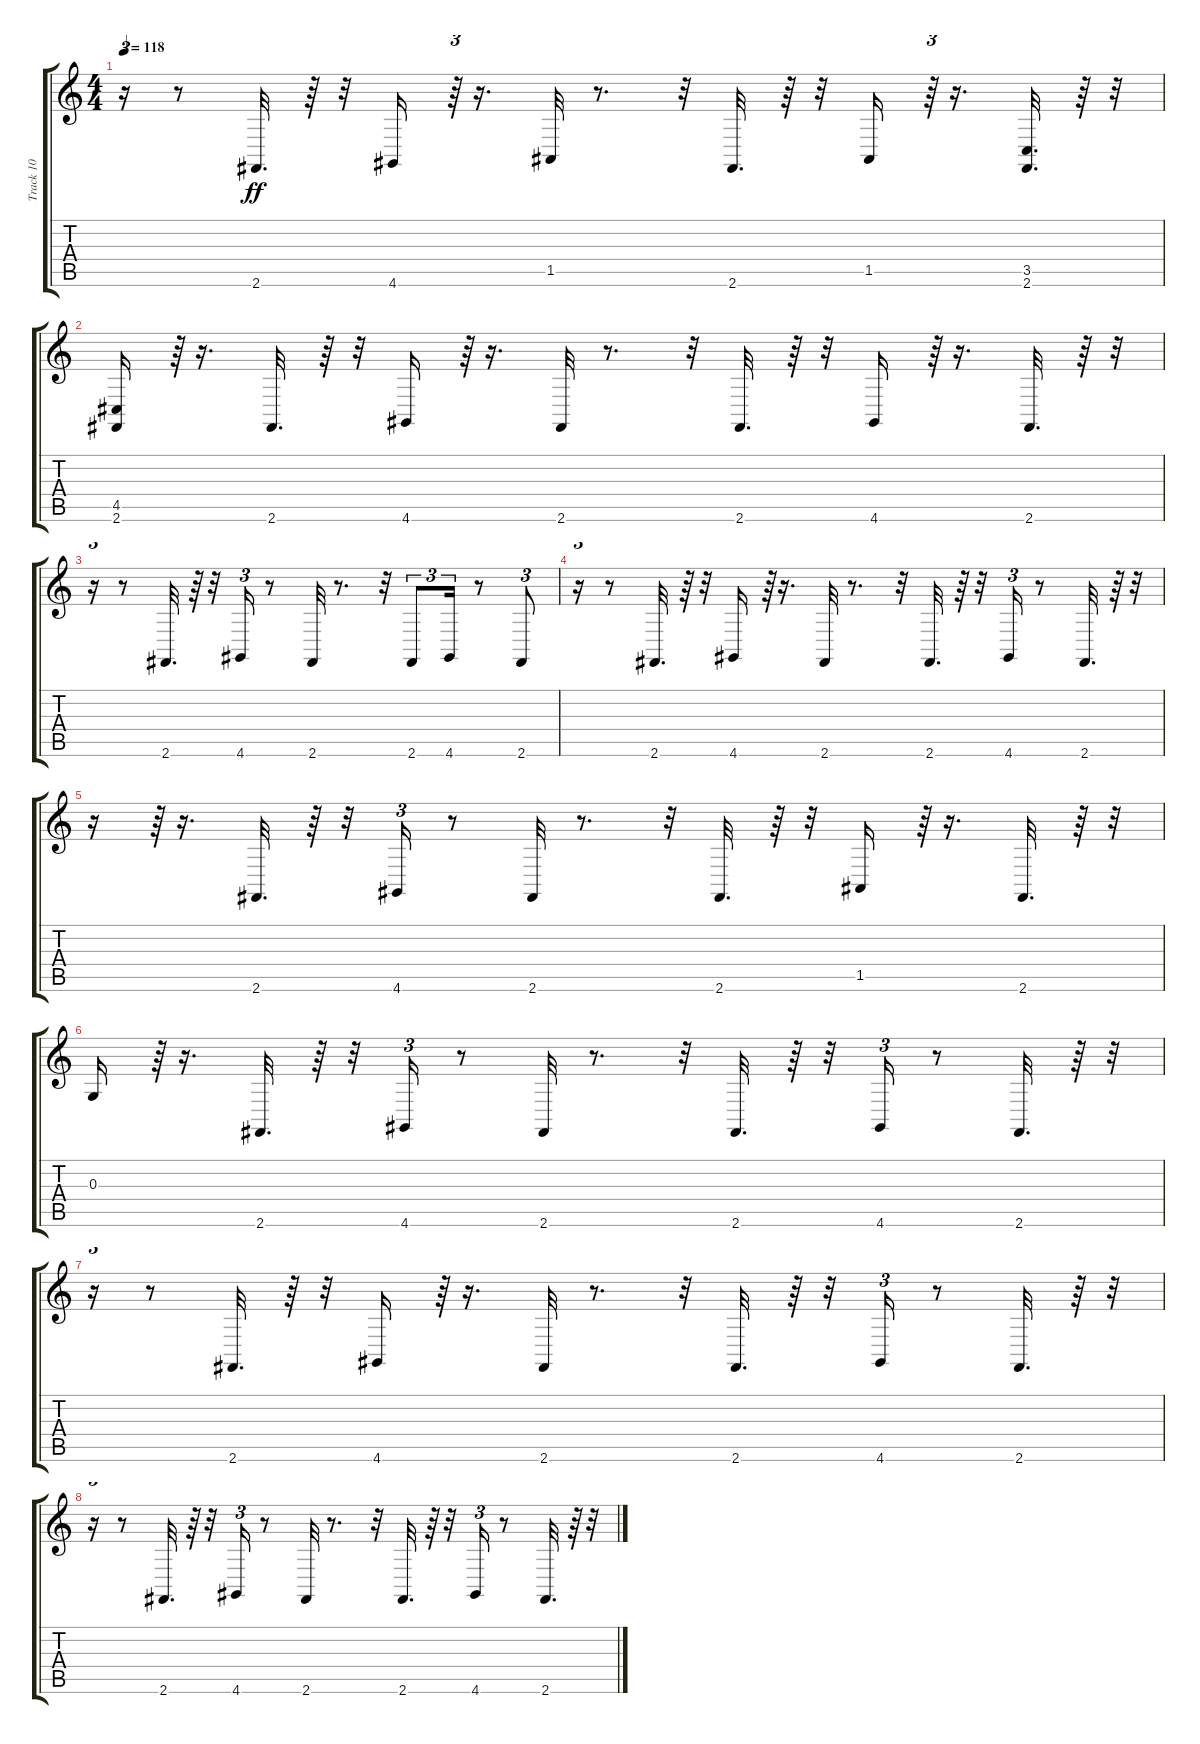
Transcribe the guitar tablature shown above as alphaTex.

\track ("Track 10" "Track 10") {instrument brightacousticpiano}
\staff {score tabs}
\tuning (E4 B3 G3 D3 A2 E2) {hide}
\ts (4 4)
\tempo 118
\clef g2
\ks c
r.16{tu (3 2) dy ff} r.8 2.6.32{d} r.64 r.32 4.6.16 r.64{tu (3 2)} r.16{d} 1.5.32 r.8{d} r.32 2.6.32{d} r.64 r.32 1.5.16 r.64{tu (3 2)} r.16{d} (3.5 2.6).32{d} r.64 r.32 |
(4.5 2.6).16 r.64{tu (3 2)} r.16{d} 2.6.32{d} r.64 r.32 4.6.16 r.64{tu (3 2)} r.16{d} 2.6.32 r.8{d} r.32 2.6.32{d} r.64 r.32 4.6.16 r.64{tu (3 2)} r.16{d} 2.6.32{d} r.64 r.32 |
r.16{tu (3 2)} r.8 2.6.32{d} r.64 r.32 4.6.16{tu (3 2)} r.8 2.6.32 r.8{d} r.32 2.6.8{tu (3 2)} 4.6.16{tu (3 2)} r.8 2.6.8{tu (3 2)} |
r.16{tu (3 2)} r.8 2.6.32{d} r.64 r.32 4.6.16 r.64{tu (3 2)} r.16{d} 2.6.32 r.8{d} r.32 2.6.32{d} r.64 r.32 4.6.16{tu (3 2)} r.8 2.6.32{d} r.64 r.32 |
r.16 r.64{tu (3 2)} r.16{d} 2.6.32{d} r.64 r.32 4.6.16{tu (3 2)} r.8 2.6.32 r.8{d} r.32 2.6.32{d} r.64 r.32 1.5.16 r.64{tu (3 2)} r.16{d} 2.6.32{d} r.64 r.32 |
0.3.16 r.64{tu (3 2)} r.16{d} 2.6.32{d} r.64 r.32 4.6.16{tu (3 2)} r.8 2.6.32 r.8{d} r.32 2.6.32{d} r.64 r.32 4.6.16{tu (3 2)} r.8 2.6.32{d} r.64 r.32 |
r.16{tu (3 2)} r.8 2.6.32{d} r.64 r.32 4.6.16 r.64{tu (3 2)} r.16{d} 2.6.32 r.8{d} r.32 2.6.32{d} r.64 r.32 4.6.16{tu (3 2)} r.8 2.6.32{d} r.64 r.32 |
r.16{tu (3 2)} r.8 2.6.32{d} r.64 r.32 4.6.16{tu (3 2)} r.8 2.6.32 r.8{d} r.32 2.6.32{d} r.64 r.32 4.6.16{tu (3 2)} r.8 2.6.32{d} r.64 r.32
